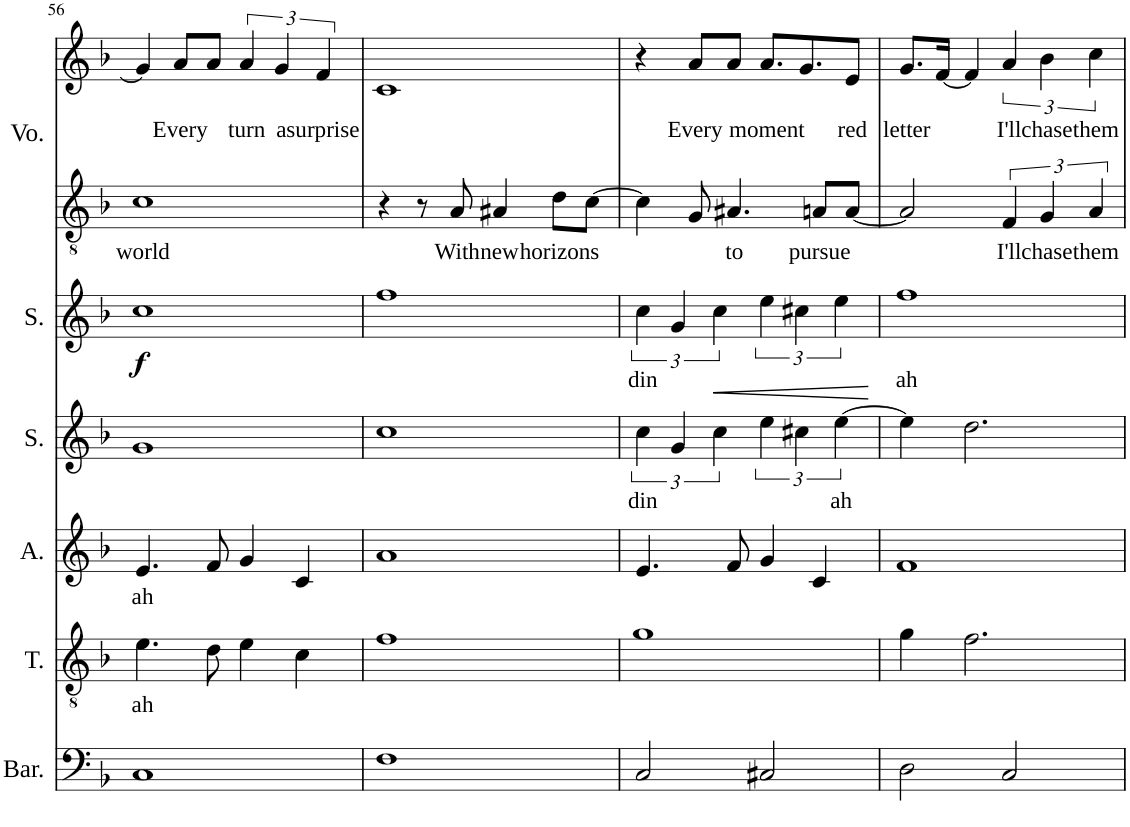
**kern	**kern	**text	**kern	**text	**kern	**text	**kern	**text	**dynam	**kern	**text	**kern	**text
*part6	*part5	*part5	*part4	*part4	*part3	*part3	*part2	*part2	*part2	*part1	*part1	*part1	*part1
*staff7	*staff6	*staff6	*staff5	*staff5	*staff4	*staff4	*staff3	*staff3	*staff3	*staff2	*staff2	*staff1	*staff1
*I"Baritone	*I"Tenor	*	*I"Alto	*	*I"Soprano	*	*I"Soprano	*	*	*I"Voice	*	*	*
*I'Bar.	*I'T.	*	*I'A.	*	*I'S.	*	*I'S.	*	*	*I'Vo.	*	*	*
!!LO:PB:g=z
*clefF4	*clefGv2	*	*clefG2	*	*clefG2	*	*clefG2	*	*	*clefGv2	*	*clefG2	*
*k[b-]	*k[b-]	*	*k[b-]	*	*k[b-]	*	*k[b-]	*	*	*k[b-]	*	*k[b-]	*
*M4/4	*M4/4	*	*M4/4	*	*M4/4	*	*M4/4	*	*	*M4/4	*	*M4/4	*
=56	=56	=56	=56	=56	=56	=56	=56	=56	=56	=56	=56	=56	=56
!	!	!LO:LY:b	!	!LO:LY:b	!	!	!	!	!LO:DY:b	!	!LO:LY:b	!	!
1C	4.e\	ah	4.e/	ah	1g	.	1cc	.	f	1c	world	4g/]	.
!	!	!	!	!	!	!	!	!	!	!	!	!	!LO:LY:b
.	.	.	.	.	.	.	.	.	.	.	.	8a/L	Every
.	8d\	.	8f/	.	.	.	.	.	.	.	.	8a/J	.
!	!	!	!	!	!	!	!	!	!	!	!	!	!LO:LY:b
.	4e\	.	4g/	.	.	.	.	.	.	.	.	6a/	turn
!	!	!	!	!	!	!	!	!	!	!	!	!	!LO:LY:b
.	.	.	.	.	.	.	.	.	.	.	.	6g/	a
.	4c\	.	4c/	.	.	.	.	.	.	.	.	.	.
!	!	!	!	!	!	!	!	!	!	!	!	!	!LO:LY:b
.	.	.	.	.	.	.	.	.	.	.	.	6f/	surprise
=57	=57	=57	=57	=57	=57	=57	=57	=57	=57	=57	=57	=57	=57
1F	1f	.	1a	.	1cc	.	1ff	.	.	4r	.	1c	.
.	.	.	.	.	.	.	.	.	.	8r	.	.	.
!	!	!	!	!	!	!	!	!	!	!	!LO:LY:b	!	!
.	.	.	.	.	.	.	.	.	.	8A/	With	.	.
!	!	!	!	!	!	!	!	!	!	!	!LO:LY:b	!	!
.	.	.	.	.	.	.	.	.	.	4A#X/	new	.	.
!	!	!	!	!	!	!	!	!	!	!	!LO:LY:b	!	!
.	.	.	.	.	.	.	.	.	.	8d\L	horizons	.	.
.	.	.	.	.	.	.	.	.	.	[8c\J	.	.	.
=58	=58	=58	=58	=58	=58	=58	=58	=58	=58	=58	=58	=58	=58
!	!	!	!	!	!	!LO:LY:b	!	!LO:LY:b	!	!	!	!	!
2C/	1g	.	4.e/	.	6cc\	din	6cc\	din	.	4c\]	.	4r	.
.	.	.	.	.	6g/	.	6g/	.	.	.	.	.	.
!	!	!	!	!	!	!	!	!	!	!	!	!	!LO:LY:b
.	.	.	.	.	.	.	.	.	.	8G/	.	8a/L	Every
!	!	!	!	!	!	!	!	!	!LO:HP:b	!	!	!	!
.	.	.	.	.	6cc\	.	6cc\	.	<	.	.	.	.
!	!	!	!	!	!	!	!	!	!	!	!LO:LY:b	!	!
.	.	.	8f/	.	.	.	.	.	.	4.A#X/	to	8a/J	.
!	!	!	!	!	!	!	!	!	!	!	!	!	!LO:LY:b
2C#X/	.	.	4g/	.	6ee\	.	6ee\	.	.	.	.	8.a/L	moment
.	.	.	.	.	6cc#X\	.	6cc#X\	.	.	.	.	.	.
.	.	.	.	.	.	.	.	.	.	.	.	8.g/	.
!	!	!	!	!	!	!	!	!	!	!	!LO:LY:b	!	!
.	.	.	4c/	.	.	.	.	.	.	8An/L	pursue	.	.
!	!	!	!	!	!	!LO:LY:b	!	!	!	!	!	!	!
.	.	.	.	.	[6ee\	ah	6ee\	.	.	.	.	.	.
!	!	!	!	!	!	!	!	!	!	!	!	!	!LO:LY:b
.	.	.	.	.	.	.	.	.	.	[8A/J	.	8e/J	red
.	.	.	.	.	.	.	.	.	[	.	.	.	.
=59	=59	=59	=59	=59	=59	=59	=59	=59	=59	=59	=59	=59	=59
!	!	!	!	!	!	!	!	!LO:LY:b	!	!	!	!	!LO:LY:b
2D\	4g\	.	1f	.	4ee\]	.	1ff	ah	.	2A/]	.	8.g/L	letter
.	.	.	.	.	.	.	.	.	.	.	.	[16f/Jk	.
.	2.f\	.	.	.	2.dd\	.	.	.	.	.	.	4f/]	.
!	!	!	!	!	!	!	!	!	!	!	!LO:LY:b	!	!LO:LY:b
2C/	.	.	.	.	.	.	.	.	.	6F/	I'll	6a/	I'll
!	!	!	!	!	!	!	!	!	!	!	!LO:LY:b	!	!LO:LY:b
.	.	.	.	.	.	.	.	.	.	6G/	chase	6b-\	chase
!	!	!	!	!	!	!	!	!	!	!	!LO:LY:b	!	!LO:LY:b
.	.	.	.	.	.	.	.	.	.	6A/	them	6cc\	them
=	=	=	=	=	=	=	=	=	=	=	=	=	=
*-	*-	*-	*-	*-	*-	*-	*-	*-	*-	*-	*-	*-	*-
